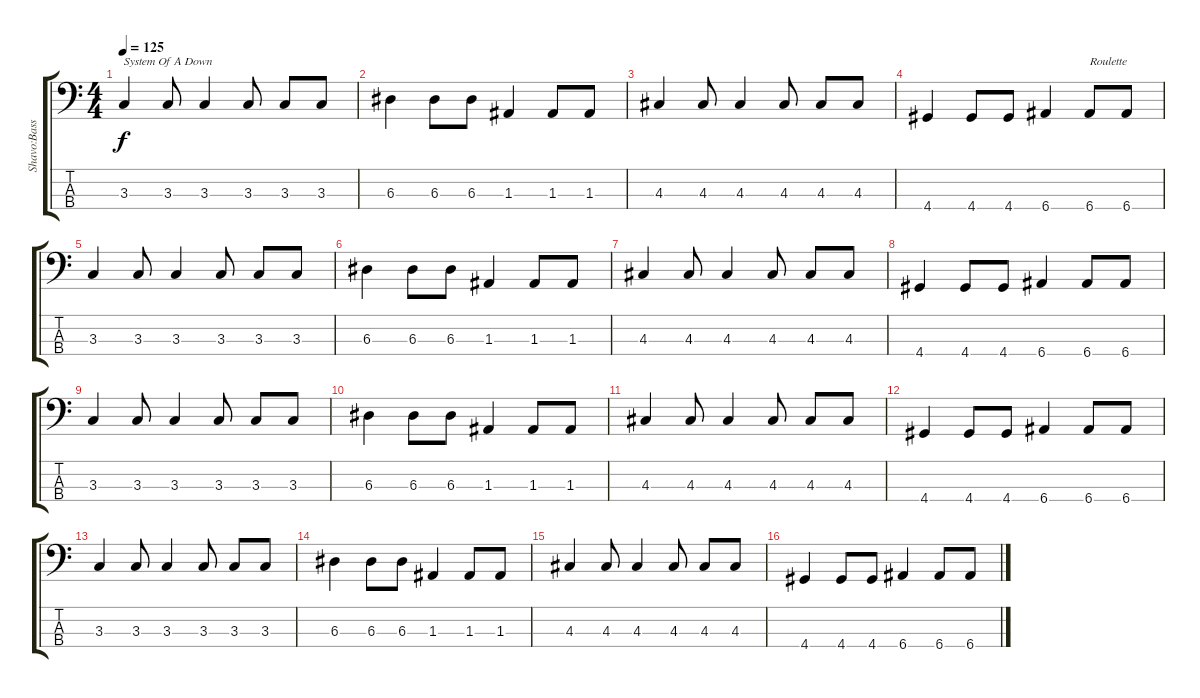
\track ("Shavo:Bass" "Shavo:Bass") {instrument acousticbass}
\staff {score tabs}
\tuning (G2 D2 A1 E1) {hide}
\ts (4 4)
\tempo 125
\clef f4
\ks c
3.3.4{txt "System Of A Down" dy f instrument acousticbass} 3.3.8 3.3.4 3.3.8 3.3.8 3.3.8 |
6.3.4 6.3.8 6.3.8 1.3.4 1.3.8 1.3.8 |
4.3.4 4.3.8 4.3.4 4.3.8 4.3.8 4.3.8 |
4.4.4 4.4.8 4.4.8 6.4.4 6.4.8{txt "Roulette"} 6.4.8 |
3.3.4 3.3.8 3.3.4 3.3.8 3.3.8 3.3.8 |
6.3.4 6.3.8 6.3.8 1.3.4 1.3.8 1.3.8 |
4.3.4 4.3.8 4.3.4 4.3.8 4.3.8 4.3.8 |
4.4.4 4.4.8 4.4.8 6.4.4 6.4.8 6.4.8 |
3.3.4 3.3.8 3.3.4 3.3.8 3.3.8 3.3.8 |
6.3.4 6.3.8 6.3.8 1.3.4 1.3.8 1.3.8 |
4.3.4 4.3.8 4.3.4 4.3.8 4.3.8 4.3.8 |
4.4.4 4.4.8 4.4.8 6.4.4 6.4.8 6.4.8 |
3.3.4 3.3.8 3.3.4 3.3.8 3.3.8 3.3.8 |
6.3.4 6.3.8 6.3.8 1.3.4 1.3.8 1.3.8 |
4.3.4 4.3.8 4.3.4 4.3.8 4.3.8 4.3.8 |
4.4.4 4.4.8 4.4.8 6.4.4 6.4.8 6.4.8
